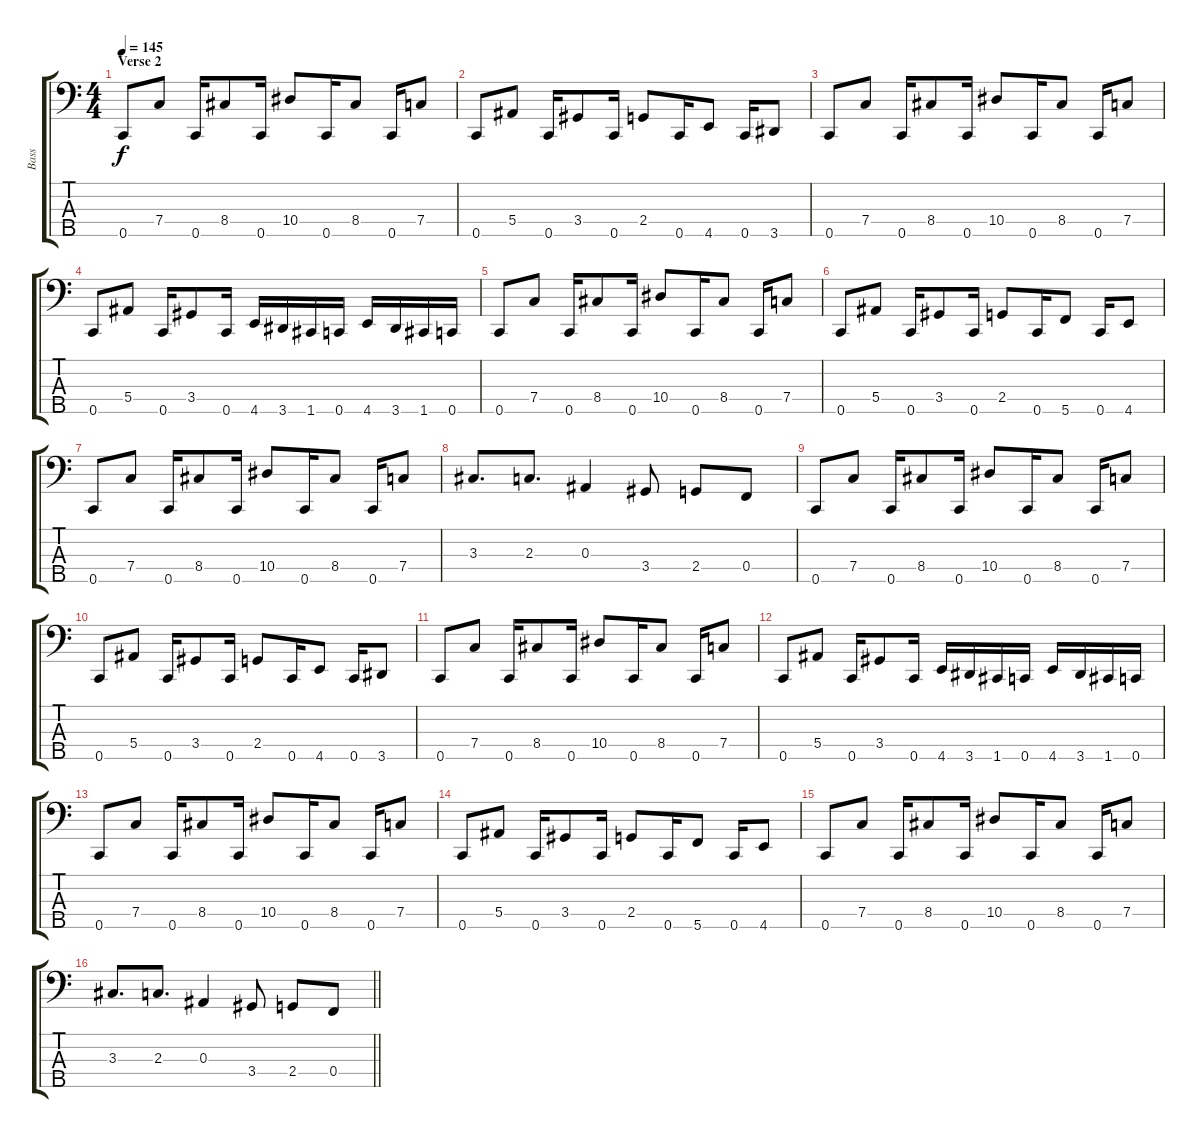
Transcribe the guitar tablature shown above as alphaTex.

\track ("Bass" "Bass") {instrument electricbasspick}
\staff {score tabs}
\tuning (Ab2 Eb2 Bb1 F1 C1) {hide}
\ts (4 4)
\section ("" "Verse 2")
\tempo 145
\clef f4
\ks c
0.5.8{dy f} 7.4.8 0.5.16 8.4.8 0.5.16 10.4.8 0.5.16 8.4.8 0.5.16 7.4.8 |
0.5.8 5.4.8 0.5.16 3.4.8 0.5.16 2.4.8 0.5.16 4.5.8 0.5.16 3.5.8 |
0.5.8 7.4.8 0.5.16 8.4.8 0.5.16 10.4.8 0.5.16 8.4.8 0.5.16 7.4.8 |
0.5.8 5.4.8 0.5.16 3.4.8 0.5.16 4.5.16 3.5.16 1.5.16 0.5.16 4.5.16 3.5.16 1.5.16 0.5.16 |
0.5.8 7.4.8 0.5.16 8.4.8 0.5.16 10.4.8 0.5.16 8.4.8 0.5.16 7.4.8 |
0.5.8 5.4.8 0.5.16 3.4.8 0.5.16 2.4.8 0.5.16 5.5.8 0.5.16 4.5.8 |
0.5.8 7.4.8 0.5.16 8.4.8 0.5.16 10.4.8 0.5.16 8.4.8 0.5.16 7.4.8 |
3.3.8{d} 2.3.8{d} 0.3.4 3.4.8 2.4.8 0.4.8 |
0.5.8 7.4.8 0.5.16 8.4.8 0.5.16 10.4.8 0.5.16 8.4.8 0.5.16 7.4.8 |
0.5.8 5.4.8 0.5.16 3.4.8 0.5.16 2.4.8 0.5.16 4.5.8 0.5.16 3.5.8 |
0.5.8 7.4.8 0.5.16 8.4.8 0.5.16 10.4.8 0.5.16 8.4.8 0.5.16 7.4.8 |
0.5.8 5.4.8 0.5.16 3.4.8 0.5.16 4.5.16 3.5.16 1.5.16 0.5.16 4.5.16 3.5.16 1.5.16 0.5.16 |
0.5.8 7.4.8 0.5.16 8.4.8 0.5.16 10.4.8 0.5.16 8.4.8 0.5.16 7.4.8 |
0.5.8 5.4.8 0.5.16 3.4.8 0.5.16 2.4.8 0.5.16 5.5.8 0.5.16 4.5.8 |
0.5.8 7.4.8 0.5.16 8.4.8 0.5.16 10.4.8 0.5.16 8.4.8 0.5.16 7.4.8 |
\barLineRight lightlight
3.3.8{d} 2.3.8{d} 0.3.4 3.4.8 2.4.8 0.4.8
